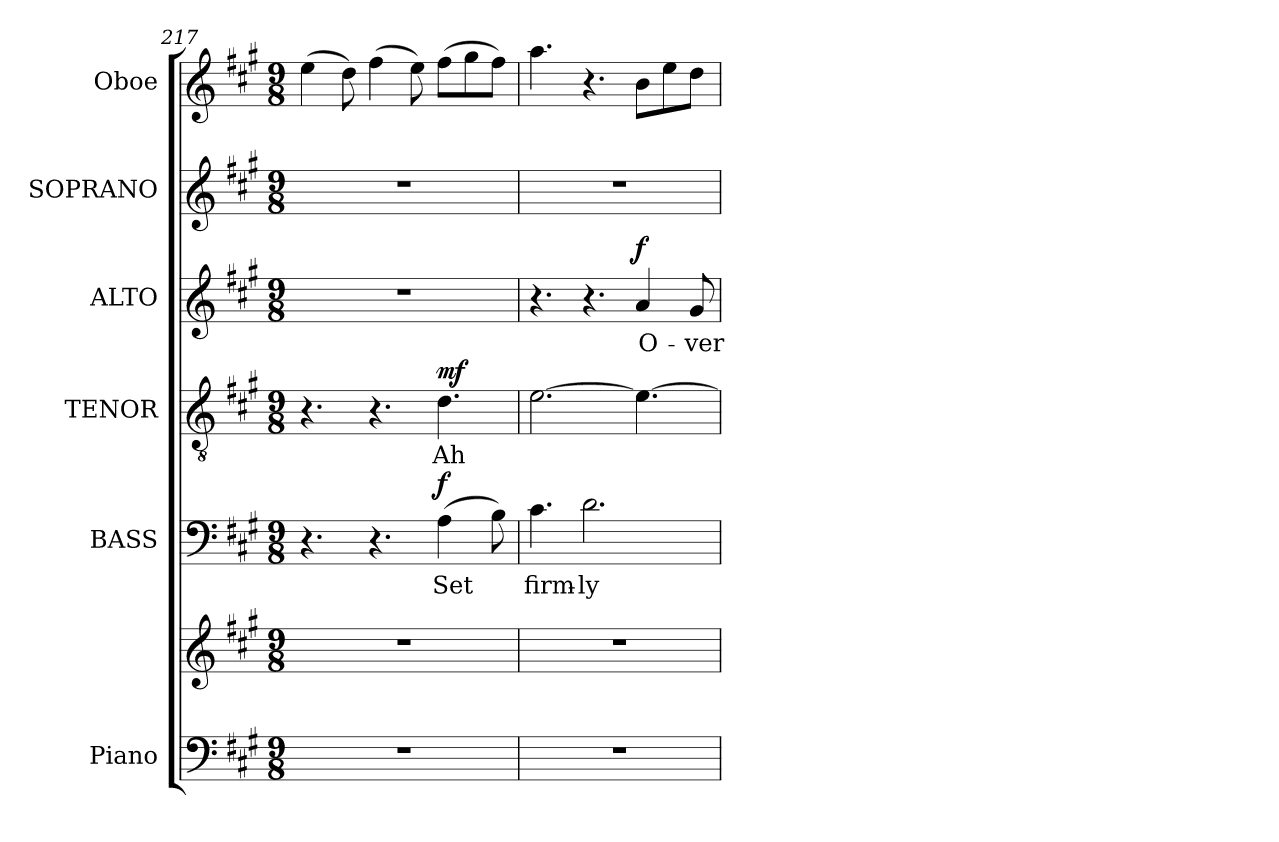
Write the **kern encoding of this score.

**kern	**kern	**kern	**text	**dynam	**kern	**text	**dynam	**kern	**text	**dynam	**kern	**kern
*part6	*part6	*part5	*part5	*part5	*part4	*part4	*part4	*part3	*part3	*part3	*part2	*part1
*staff7	*staff6	*staff5	*staff5	*staff5	*staff4	*staff4	*staff4	*staff3	*staff3	*staff3	*staff2	*staff1
*I"Piano	*	*I"BASS	*	*	*I"TENOR	*	*	*I"ALTO	*	*	*I"SOPRANO	*I"Oboe
*I'Pno.	*	*I'B.	*	*	*I'T.	*	*	*I'A.	*	*	*I'S.	*I'Ob.
*clefF4	*clefG2	*clefF4	*	*	*clefGv2	*	*	*clefG2	*	*	*clefG2	*clefG2
*	*	*	*	*	*ITrd7c12	*	*	*	*	*	*	*
*k[f#c#g#]	*k[f#c#g#]	*k[f#c#g#]	*	*	*k[f#c#g#]	*	*	*k[f#c#g#]	*	*	*k[f#c#g#]	*k[f#c#g#]
*A:	*A:	*A:	*	*	*A:	*	*	*A:	*	*	*A:	*A:
*M9/8	*M9/8	*M9/8	*	*	*M9/8	*	*	*M9/8	*	*	*M9/8	*M9/8
=217	=217	=217	=217	=217	=217	=217	=217	=217	=217	=217	=217	=217
!LO:N:vis=1	!LO:N:vis=1	!	!	!	!	!	!	!LO:N:vis=1	!	!	!LO:N:vis=1	!
8%9r	8%9r	4.r	.	.	4.r	.	.	8%9r	.	.	8%9r	(4eei\
.	.	.	.	.	.	.	.	.	.	.	.	8ddi\)
.	.	4.r	.	.	4.r	.	.	.	.	.	.	(4ff#i\
.	.	.	.	.	.	.	.	.	.	.	.	8eei\)
!	!	!	!LO:LY:b:color=#000000	!	!	!	!	!	!	!	!	!
!	!	!	!	!	!	!LO:LY:b:color=#000000	!	!	!	!	!	!
.	.	(4Ai\	Set	f	4.Di\	Ah	mf	.	.	.	.	(8ff#i\L
.	.	.	.	.	.	.	.	.	.	.	.	8gg#i\
.	.	8Bi\)	.	.	.	.	.	.	.	.	.	8ff#i\J)
!!LO:PB:g=z
=218	=218	=218	=218	=218	=218	=218	=218	=218	=218	=218	=218	=218
!LO:N:vis=1	!LO:N:vis=1	!	!	!	!	!	!	!	!	!	!	!
!	!	!	!LO:LY:b:color=#000000	!	!	!	!	!	!	!	!LO:N:vis=1	!
8%9r	8%9r	4.c#i\	firm-	.	[2.Ei\	.	.	4.r	.	.	8%9r	4.aai\
!	!	!	!LO:LY:b:color=#000000	!	!	!	!	!	!	!	!	!
.	.	2.di\	-ly	.	.	.	.	4.r	.	.	.	4.r
!	!	!	!	!	!	!	!	!	!LO:LY:b:color=#000000	!	!	!
.	.	.	.	.	4.Ei\_	.	.	4ai/	O-	f	.	8bi\L
.	.	.	.	.	.	.	.	.	.	.	.	8eei\
!	!	!	!	!	!	!	!	!	!LO:LY:b:color=#000000	!	!	!
.	.	.	.	.	.	.	.	8g#i/	-ver	.	.	8ddi\J
=	=	=	=	=	=	=	=	=	=	=	=	=
*-	*-	*-	*-	*-	*-	*-	*-	*-	*-	*-	*-	*-
